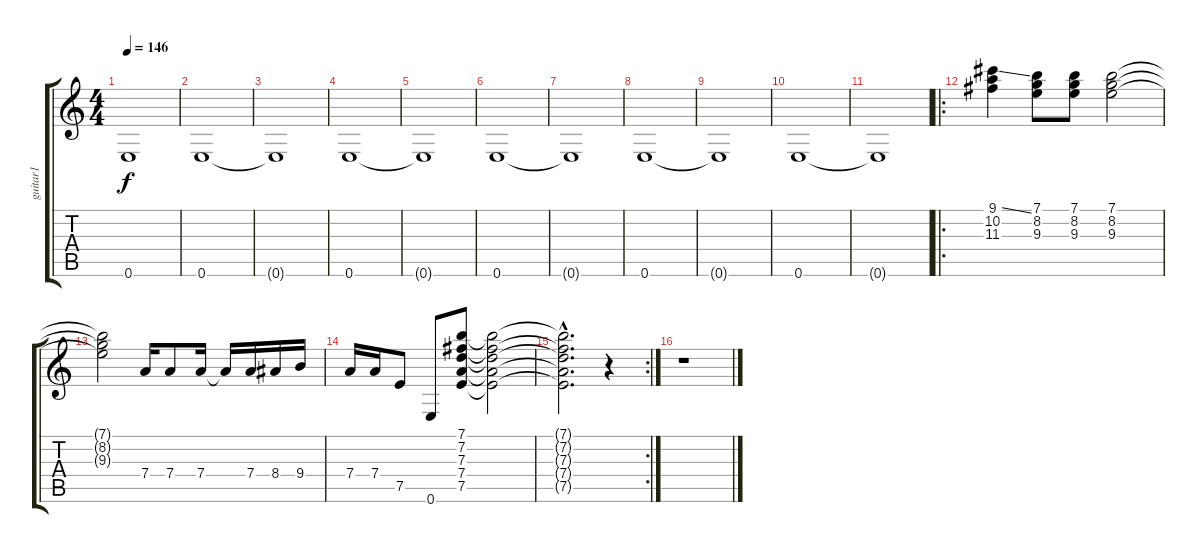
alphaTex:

\track ("guitar1" "guitar1") {instrument overdrivenguitar}
\staff {score tabs}
\tuning (E4 B3 G3 D3 A2 E2) {hide}
\ts (4 4)
\tempo 146
\clef g2
\ks c
0.6{t}.1{dy f} |
0.6.1 |
0.6{t}.1 |
0.6.1 |
0.6{t}.1 |
0.6.1 |
0.6{t}.1 |
0.6.1 |
0.6{t}.1 |
0.6.1 |
0.6{t}.1 |
\ro
(9.1{ss} 10.2 11.3).4 (7.1 8.2 9.3).8 (7.1 8.2 9.3).8 (7.1 8.2 9.3).2 |
(7.1{t} 8.2{t} 9.3{t}).2 7.4.16 7.4.8 7.4.16 7.4{t}.16 7.4.16 8.4.16 9.4.16 |
7.4.16 7.4.16 7.5.8 0.6.8 (7.1 7.2 7.3 7.4 7.5).8 (7.1{t} 7.2{t} 7.3{t} 7.4{t} 7.5{t}).2 |
\rc 2
(7.1{hac t} 7.2{hac t} 7.3{hac t} 7.4{hac t} 7.5{hac t}).2{d} r.4 |
r.1
